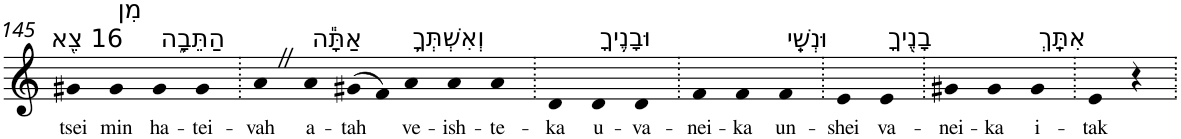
**kern	**text
*part1	*part1
*staff1	*staff1
*I"Piano	*
*I'Pno	*
!!LO:PB:g=z
*clefG2	*
*k[]	*
=145	=145
!LO:TX:a:t=16 צֵ֖א	!
!	!LO:LY:b
4g#X	tsei
!LO:TX:a:t=מִן	!
!	!LO:LY:b
4g#	min
!LO:TX:a:t=הַתֵּבָ֑ה	!
!	!LO:LY:b
4g#	ha-
!	!LO:LY:b
4g#	-tei-
=146.	=146.
!	!LO:LY:b
4aZ	-vah
!LO:TX:a:t=אַתָּ֕ה	!
!	!LO:LY:b
4a	a-
!	!LO:LY:b
(>8g#X	-tah
8f)	.
!LO:TX:a:t=וְאִשְׁתְּךָ֛	!
!	!LO:LY:b
4a	ve-
!	!LO:LY:b
4a	-ish-
!	!LO:LY:b
4a	-te-
=147.	=147.
!	!LO:LY:b
4d	-ka
!LO:TX:a:t=וּבָנֶ֥יךָ	!
!	!LO:LY:b
4d	u-
!	!LO:LY:b
4d	-va-
=148.	=148.
!	!LO:LY:b
4f	-nei-
!	!LO:LY:b
4f	-ka
!LO:TX:a:t=וּנְשֵֽׁי	!
!	!LO:LY:b
4f	un-
=149.	=149.
!	!LO:LY:b
4e	-shei
!LO:TX:a:t=בָנֶ֖יךָ	!
!	!LO:LY:b
4e	va-
=150.	=150.
!	!LO:LY:b
4g#X	-nei-
!	!LO:LY:b
4g#	-ka
!LO:TX:a:t=אִתָּֽךְ	!
!	!LO:LY:b
4g#	i-
=151.	=151.
!	!LO:LY:b
4e	-tak
4r	.
=.	=.
*-	*-
